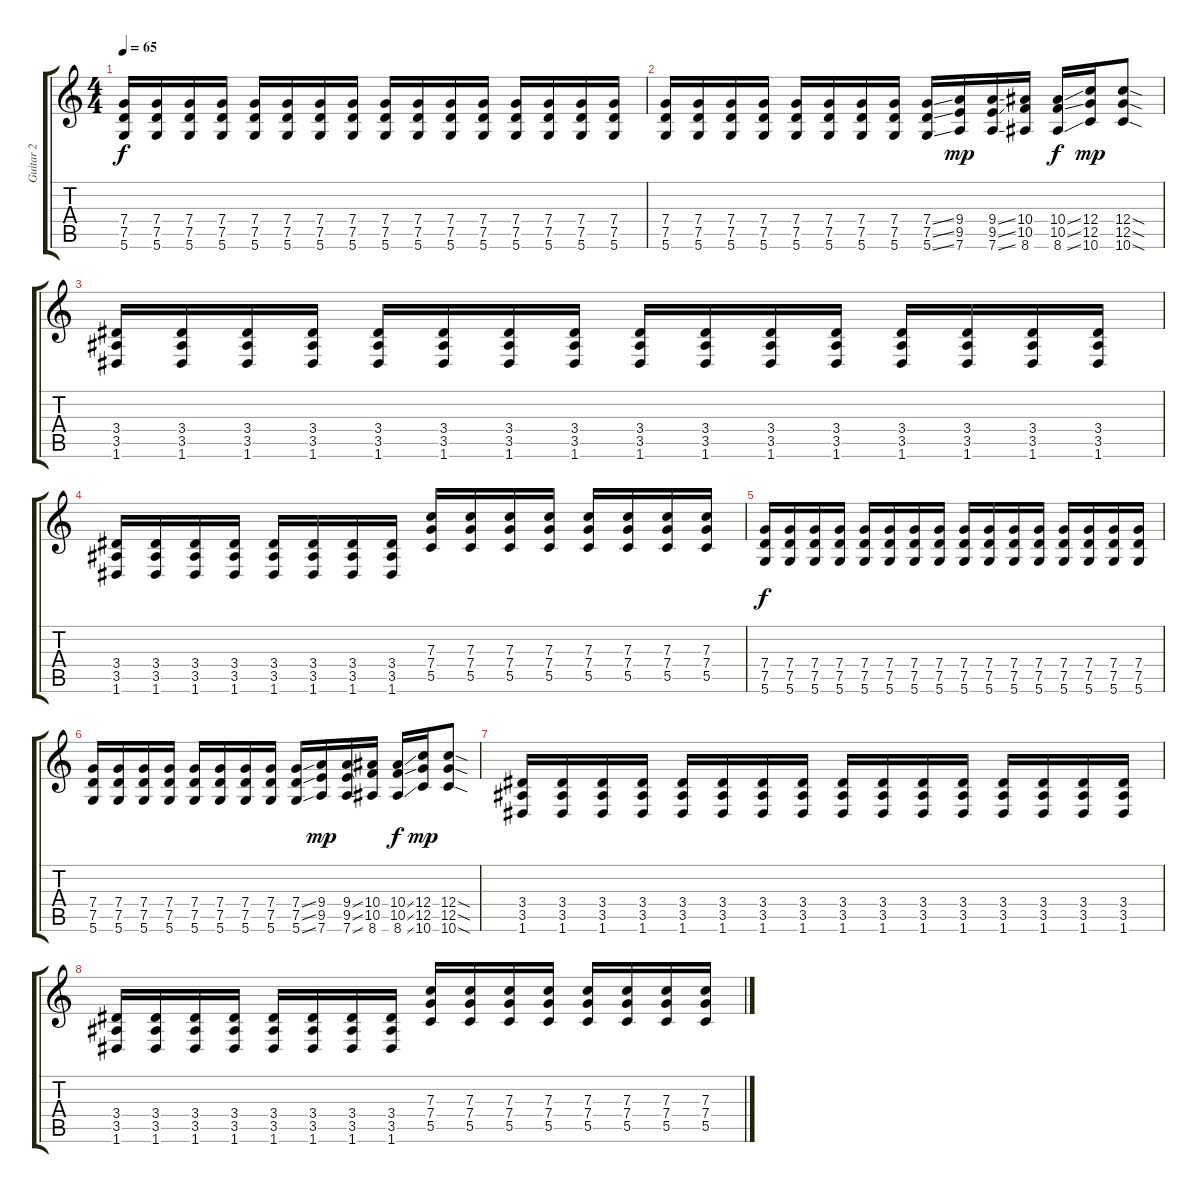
\track ("Guitar 2" "Guitar 2") {instrument distortionguitar}
\staff {score tabs}
\tuning (D4 A3 F3 C3 G2 D2) {hide}
\ts (4 4)
\tempo 65
\clef g2
\ks c
(7.4 7.5 5.6).16{dy f} (7.4 7.5 5.6).16 (7.4 7.5 5.6).16 (7.4 7.5 5.6).16 (7.4 7.5 5.6).16 (7.4 7.5 5.6).16 (7.4 7.5 5.6).16 (7.4 7.5 5.6).16 (7.4 7.5 5.6).16 (7.4 7.5 5.6).16 (7.4 7.5 5.6).16 (7.4 7.5 5.6).16 (7.4 7.5 5.6).16 (7.4 7.5 5.6).16 (7.4 7.5 5.6).16 (7.4 7.5 5.6).16 |
(7.4 7.5 5.6).16 (7.4 7.5 5.6).16 (7.4 7.5 5.6).16 (7.4 7.5 5.6).16 (7.4 7.5 5.6).16 (7.4 7.5 5.6).16 (7.4 7.5 5.6).16 (7.4 7.5 5.6).16 (7.4{ss} 7.5{ss} 5.6{ss}).16 (9.4 9.5 7.6).16{dy mp} (9.4{ss} 9.5{ss} 7.6{ss}).16 (10.4 10.5 8.6).16 (10.4{ss} 10.5{ss} 8.6{ss}).16{dy f} (12.4 12.5 10.6).16{dy mp} (12.4{sod} 12.5{sod} 10.6{sod}).8 |
(3.4 3.5 1.6).16 (3.4 3.5 1.6).16 (3.4 3.5 1.6).16 (3.4 3.5 1.6).16 (3.4 3.5 1.6).16 (3.4 3.5 1.6).16 (3.4 3.5 1.6).16 (3.4 3.5 1.6).16 (3.4 3.5 1.6).16 (3.4 3.5 1.6).16 (3.4 3.5 1.6).16 (3.4 3.5 1.6).16 (3.4 3.5 1.6).16 (3.4 3.5 1.6).16 (3.4 3.5 1.6).16 (3.4 3.5 1.6).16 |
(3.4 3.5 1.6).16 (3.4 3.5 1.6).16 (3.4 3.5 1.6).16 (3.4 3.5 1.6).16 (3.4 3.5 1.6).16 (3.4 3.5 1.6).16 (3.4 3.5 1.6).16 (3.4 3.5 1.6).16 (7.3 7.4 5.5).16 (7.3 7.4 5.5).16 (7.3 7.4 5.5).16 (7.3 7.4 5.5).16 (7.3 7.4 5.5).16 (7.3 7.4 5.5).16 (7.3 7.4 5.5).16 (7.3 7.4 5.5).16 |
(7.4 7.5 5.6).16{dy f} (7.4 7.5 5.6).16 (7.4 7.5 5.6).16 (7.4 7.5 5.6).16 (7.4 7.5 5.6).16 (7.4 7.5 5.6).16 (7.4 7.5 5.6).16 (7.4 7.5 5.6).16 (7.4 7.5 5.6).16 (7.4 7.5 5.6).16 (7.4 7.5 5.6).16 (7.4 7.5 5.6).16 (7.4 7.5 5.6).16 (7.4 7.5 5.6).16 (7.4 7.5 5.6).16 (7.4 7.5 5.6).16 |
(7.4 7.5 5.6).16 (7.4 7.5 5.6).16 (7.4 7.5 5.6).16 (7.4 7.5 5.6).16 (7.4 7.5 5.6).16 (7.4 7.5 5.6).16 (7.4 7.5 5.6).16 (7.4 7.5 5.6).16 (7.4{ss} 7.5{ss} 5.6{ss}).16 (9.4 9.5 7.6).16{dy mp} (9.4{ss} 9.5{ss} 7.6{ss}).16 (10.4 10.5 8.6).16 (10.4{ss} 10.5{ss} 8.6{ss}).16{dy f} (12.4 12.5 10.6).16{dy mp} (12.4{sod} 12.5{sod} 10.6{sod}).8 |
(3.4 3.5 1.6).16 (3.4 3.5 1.6).16 (3.4 3.5 1.6).16 (3.4 3.5 1.6).16 (3.4 3.5 1.6).16 (3.4 3.5 1.6).16 (3.4 3.5 1.6).16 (3.4 3.5 1.6).16 (3.4 3.5 1.6).16 (3.4 3.5 1.6).16 (3.4 3.5 1.6).16 (3.4 3.5 1.6).16 (3.4 3.5 1.6).16 (3.4 3.5 1.6).16 (3.4 3.5 1.6).16 (3.4 3.5 1.6).16 |
(3.4 3.5 1.6).16 (3.4 3.5 1.6).16 (3.4 3.5 1.6).16 (3.4 3.5 1.6).16 (3.4 3.5 1.6).16 (3.4 3.5 1.6).16 (3.4 3.5 1.6).16 (3.4 3.5 1.6).16 (7.3 7.4 5.5).16 (7.3 7.4 5.5).16 (7.3 7.4 5.5).16 (7.3 7.4 5.5).16 (7.3 7.4 5.5).16 (7.3 7.4 5.5).16 (7.3 7.4 5.5).16 (7.3 7.4 5.5).16
